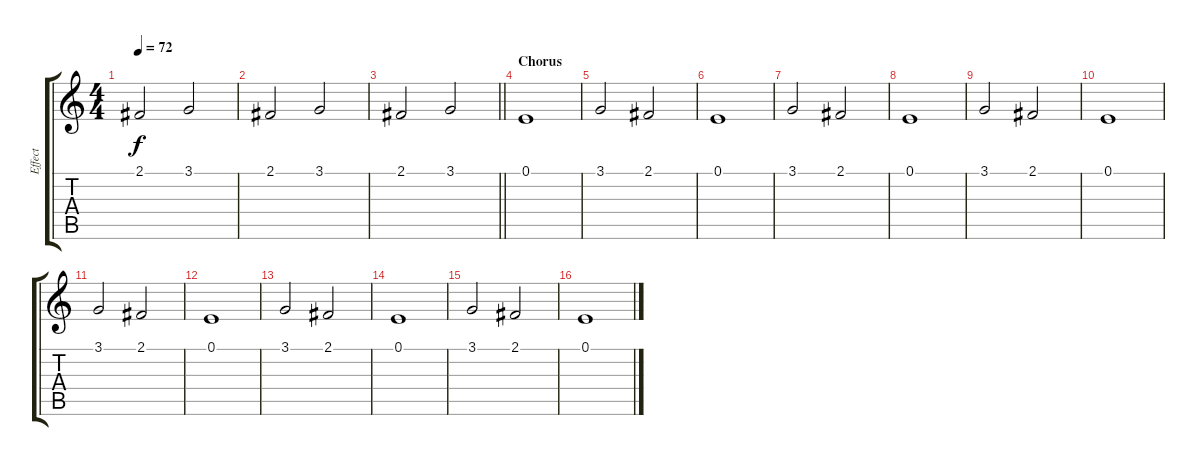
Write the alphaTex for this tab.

\track ("Effect" "Effect") {instrument recorder}
\staff {score tabs}
\tuning (E4 B3 G3 D3 A2 E2) {hide}
\ts (4 4)
\tempo 72
\clef g2
\ks c
2.1.2{dy f} 3.1.2 |
2.1.2 3.1.2 |
\barLineRight lightlight
2.1.2 3.1.2 |
\section ("" "Chorus")
0.1.1 |
3.1.2 2.1.2 |
0.1.1 |
3.1.2 2.1.2 |
0.1.1 |
3.1.2 2.1.2 |
0.1.1 |
3.1.2 2.1.2 |
0.1.1 |
3.1.2 2.1.2 |
0.1.1 |
3.1.2 2.1.2 |
0.1.1
